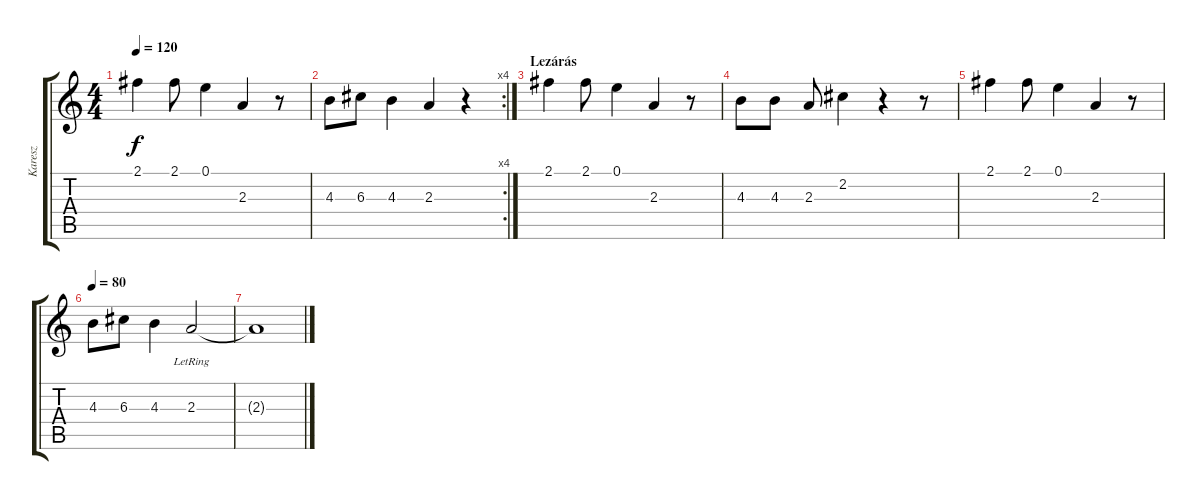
\track ("Karesz" "Karesz") {instrument electricguitarjazz}
\staff {score tabs}
\tuning (E4 B3 G3 D3 A2 E2) {hide}
\ts (4 4)
\tempo 120
\clef g2
\ks c
2.1.4{dy f} 2.1.8 0.1.4 2.3.4 r.8 |
\rc 4
4.3.8 6.3.8 4.3.4 2.3.4 r.4 |
\section ("" "Lezárás")
2.1.4 2.1.8 0.1.4 2.3.4 r.8 |
4.3.8 4.3.8 2.3.8 2.2.4 r.4 r.8 |
2.1.4 2.1.8 0.1.4 2.3.4 r.8 |
\tempo 80
4.3.8 6.3.8 4.3.4 2.3{lr}.2 |
2.3{t}.1
